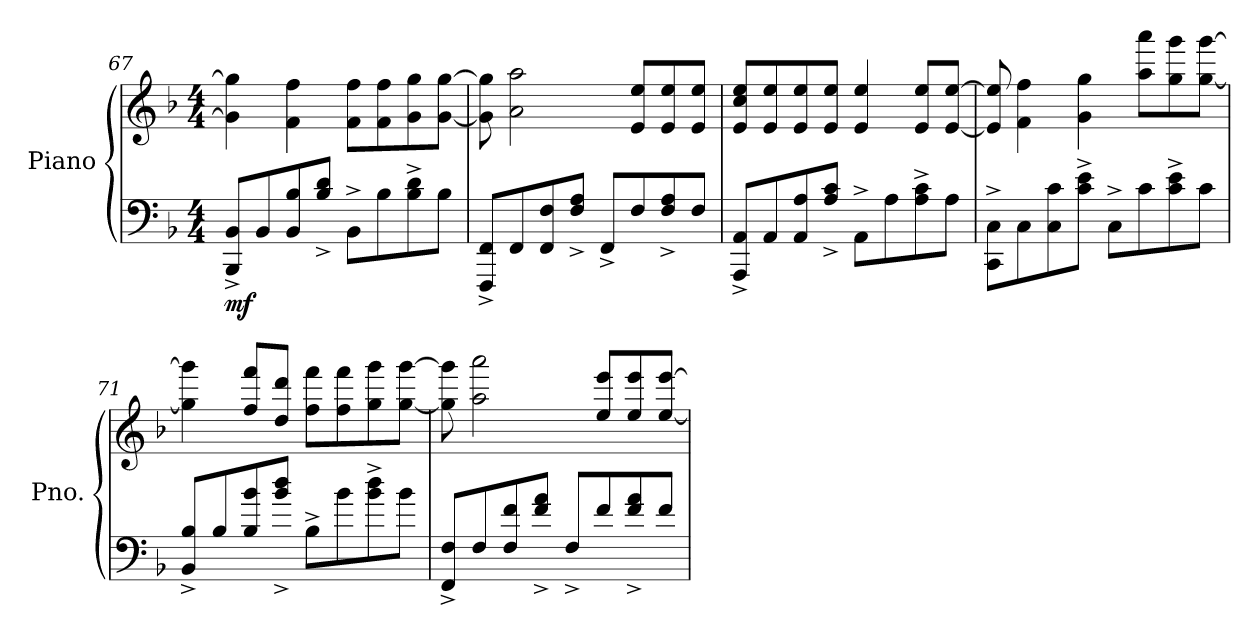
**kern	**kern	**dynam
*part1	*part1	*part1
*staff2	*staff1	*staff1/2
*I"Piano	*	*
*I'Pno.	*	*
*clefF4	*clefG2	*
*k[b-]	*k[b-]	*
*M4/4	*M4/4	*
=67	=67	=67
!	!	!LO:DY:b=2
8BBB-/^ 8BB-/^L	4g\] 4gg\]	mf
8BB-/	.	.
8BB-/ 8B-/	4f\ 4ff\	.
8B-/^ 8d/^J	.	.
8BB-^\L	8f\ 8ff\L	.
8B-\	8f\ 8ff\	.
8B-\^ 8d\^	8g\ 8gg\	.
8B-\J	[8g\ [8gg\J	.
=68	=68	=68
8FFF/^ 8FF/^L	8g\] 8gg\]	.
8FF/	2a\ 2aa\	.
8FF/ 8F/	.	.
8F/^ 8A/^J	.	.
8FF^/L	.	.
8F/	8e/ 8ee/L	.
8F/^ 8A/^	8e/ 8ee/	.
8F/J	8e/ 8ee/J	.
=69	=69	=69
8AAA/^ 8AA/^L	8e/ 8cc/ 8ee/L	.
8AA/	8e/ 8ee/	.
8AA/ 8A/	8e/ 8ee/	.
8A/^ 8c/^J	8e/ 8ee/J	.
8AA^\L	4e/ 4ee/	.
8A\	.	.
8A\^ 8c\^	8e/ 8ee/L	.
8A\J	[8e/ [8ee/J	.
!!LO:PB:g=z
=70	=70	=70
8CC\^ 8C\^L	8e/] 8ee/]	.
8C\	4f\ 4ff\	.
8C\ 8c\	.	.
8c\^ 8e\^J	4g\ 4gg\	.
8C^\L	.	.
8c\	8aa\ 8aaa\L	.
8c\^ 8e\^	8gg\ 8ggg\	.
8c\J	[8gg\ [8ggg\J	.
=71	=71	=71
8BB-/^ 8B-/^L	4gg\] 4ggg\]	.
8B-/	.	.
8B-/ 8b-/	8ff/ 8fff/L	.
8b-/^ 8dd/^J	8dd/ 8ddd/J	.
8B-^\L	8ff\ 8fff\L	.
8b-\	8ff\ 8fff\	.
8b-\^ 8dd\^	8gg\ 8ggg\	.
8b-\J	[8gg\ [8ggg\J	.
=72	=72	=72
8FF/^ 8F/^L	8gg\] 8ggg\]	.
8F/	2aa\ 2aaa\	.
8F/ 8f/	.	.
8f/^ 8a/^J	.	.
8F^/L	.	.
8f/	8ee/ 8eee/L	.
8f/^ 8a/^	8ee/ 8eee/	.
8f/J	[8ee/ [8eee/J	.
=	=	=
*-	*-	*-
